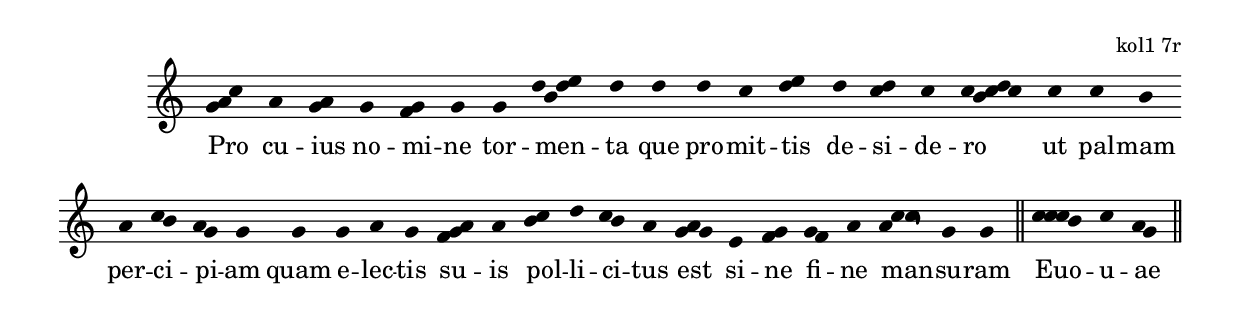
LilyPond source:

\version "2.19.32"

\include "../lib/synopsis.ily"

\score {
  \transpose c c' {
    \plainchant
    \melisma { g a c' } \bar "" a \melisma { g a } \bar "" g \melisma { f g } g \bar ""
    g \melisma { d' b d' e' } d' \bar "" d' \bar "" d' c' \melisma { d' e' } \bar "" d' \melisma { c' d' } c' \melisma { c' b c' d' c' } \bar ""
    c' \bar "" c' b \bar "" a \melisma { c' b } \melisma { a g } g \bar ""
    g \bar "" g a g \bar "" \melisma { f g a } a \bar "" \melisma { b c' } d' \melisma { c' b } a \bar "" \melisma { g a g } \bar ""
    e \melisma { f g } \bar "" \melisma { g f } a \bar "" \melisma { a c' \strophicus c' } g g \bar "||"

    \melisma { c' c' c' b } c' \melisma { a g } \bar "||"
  }
  \addlyrics {
    Pro cu -- ius no -- mi -- ne
    tor -- men -- ta que pro -- mit -- tis de -- si -- de -- ro
    ut pal -- mam per -- ci -- pi -- am
    quam e -- lec -- tis su -- is pol -- li -- ci -- tus est
    si -- ne fi -- ne man -- su -- ram

    Euo -- u -- ae
  }
  \header {
    fontes = "kol1 7r"
  }
}
